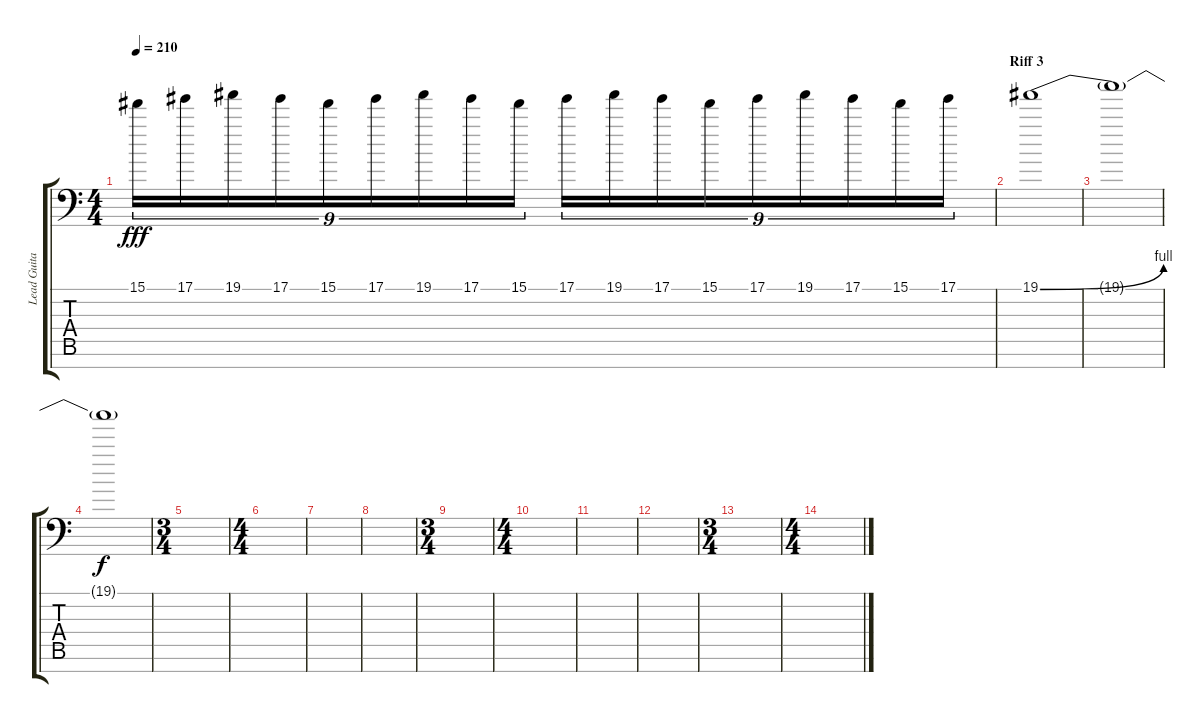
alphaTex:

\track ("Lead Guitar" "Lead Guita") {instrument distortionguitar}
\staff {score tabs}
\tuning (Eb4 Bb3 Gb3 Db3 Ab2 Eb2 Bb1) {hide}
\ts (4 4)
\tempo 210
\clef f4
\ks c
15.1.16{tu (9 8) dy fff} 17.1.16{tu (9 8)} 19.1.16{tu (9 8)} 17.1.16{tu (9 8)} 15.1.16{tu (9 8)} 17.1.16{tu (9 8)} 19.1.16{tu (9 8)} 17.1.16{tu (9 8)} 15.1.16{tu (9 8)} 17.1.16{tu (9 8)} 19.1.16{tu (9 8)} 17.1.16{tu (9 8)} 15.1.16{tu (9 8)} 17.1.16{tu (9 8)} 19.1.16{tu (9 8)} 17.1.16{tu (9 8)} 15.1.16{tu (9 8)} 17.1.16{tu (9 8)} |
\section ("" "Riff 3")
19.1{be (bend 0 0 60 4)}.1 |
19.1{t}.1 |
19.1{t}.1{dy f volume 0} |
\ts (3 4)
|
\ts (4 4)
|
|
|
\ts (3 4)
|
\ts (4 4)
|
|
|
\ts (3 4)
|
\ts (4 4)
